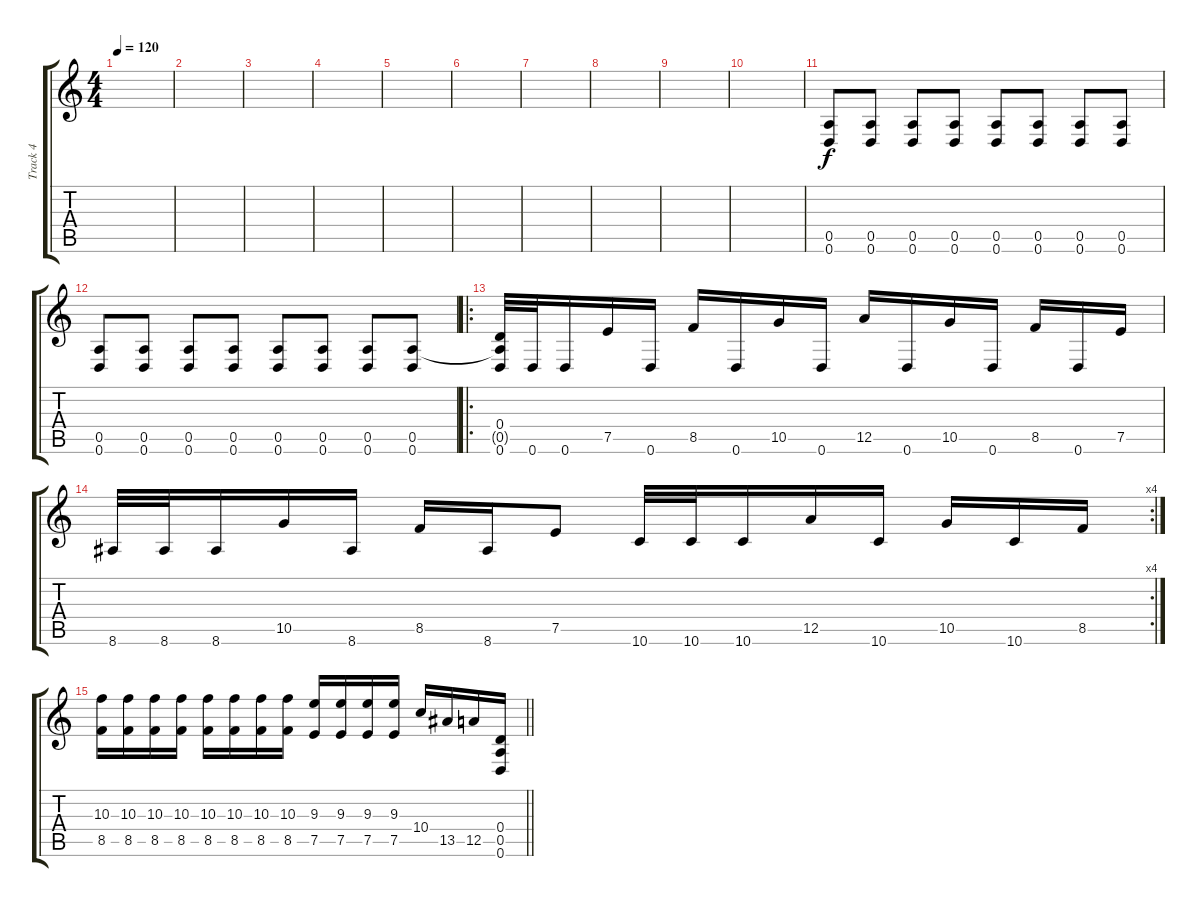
\track ("Track 4" "Track 4") {instrument distortionguitar}
\staff {score tabs}
\tuning (E4 B3 G3 D3 A2 D2) {hide}
\ts (4 4)
\tempo 120
\clef g2
\ks c
|
|
|
|
|
|
|
|
|
|
(0.5 0.6).8 (0.5 0.6).8 (0.5 0.6).8 (0.5 0.6).8 (0.5 0.6).8 (0.5 0.6).8 (0.5 0.6).8 (0.5 0.6).8 |
(0.5 0.6).8 (0.5 0.6).8 (0.5 0.6).8 (0.5 0.6).8 (0.5 0.6).8 (0.5 0.6).8 (0.5 0.6).8 (0.5 0.6).8 |
\ro
(0.4 0.5{t} 0.6).32 0.6.32 0.6.16 7.5.16 0.6.16 8.5.16 0.6.16 10.5.16 0.6.16 12.5.16 0.6.16 10.5.16 0.6.16 8.5.16 0.6.16 7.5.16 |
\rc 4
8.6.32 8.6.32 8.6.16 10.5.16 8.6.16 8.5.16 8.6.16 7.5.8 10.6.32 10.6.32 10.6.16 12.5.16 10.6.16 10.5.16 10.6.16 8.5.16 |
\barLineRight lightlight
(10.3 8.5).16 (10.3 8.5).16 (10.3 8.5).16 (10.3 8.5).16 (10.3 8.5).16 (10.3 8.5).16 (10.3 8.5).16 (10.3 8.5).16 (9.3 7.5).16 (9.3 7.5).16 (9.3 7.5).16 (9.3 7.5).16 10.4.16 13.5.16 12.5.16 (0.4 0.5 0.6).16
